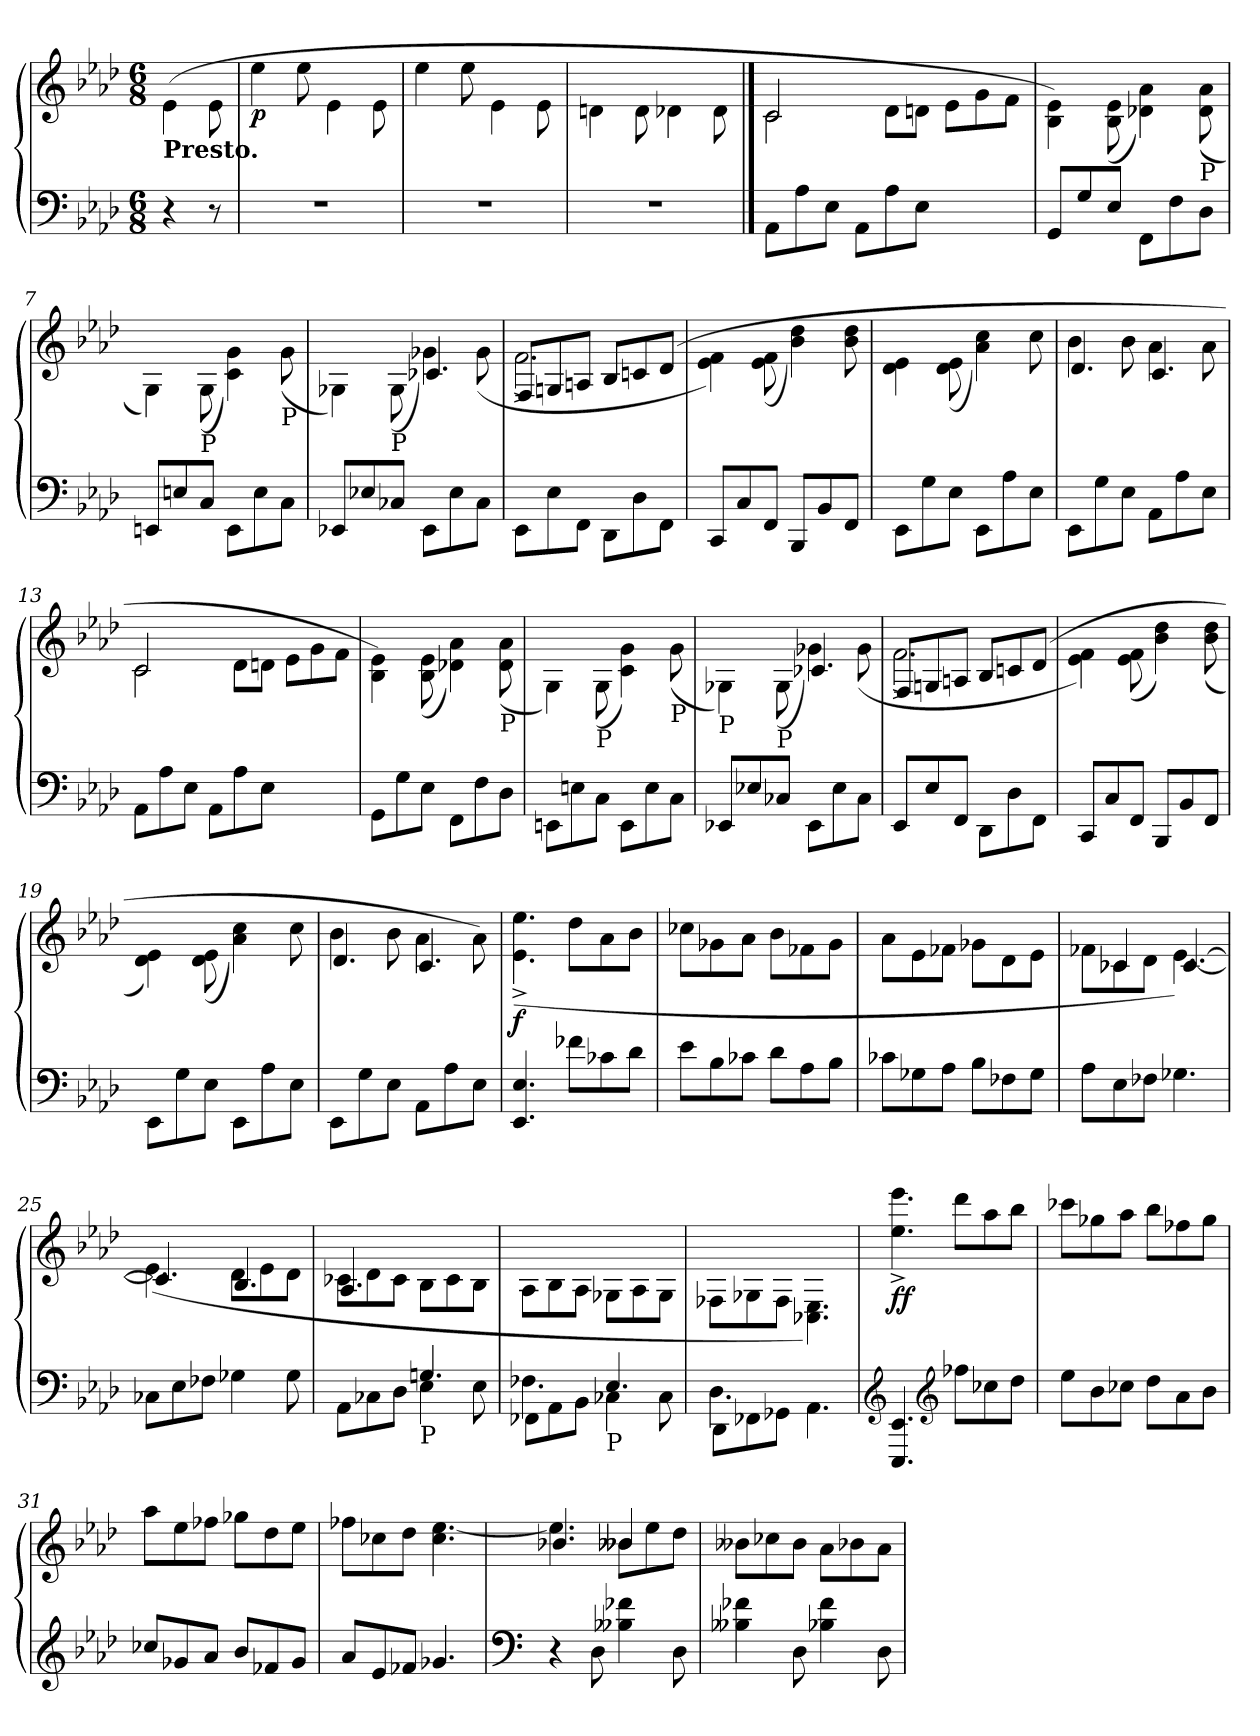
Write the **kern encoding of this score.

**kern	**kern	**dynam
*part1	*part1	*part1
*staff2	*staff1	*staff1/2
*clefF4	*clefG2	*
*k[b-e-a-d-]	*k[b-e-a-d-]	*
*A-:	*A-:	*
*M6/8	*M6/8	*
=1	=1	=1
*	*^	*
!	!LO:TX:b:B:t=Presto.	!	!
4r	4.ryy	(>4e-\	.
8r	.	8e-\	.
=2	=2	=2	=2
!	!	!	!LO:DY:b
2.r	2.ryy	4ee-\	p
.	.	8ee-\	.
.	.	4e-\	.
.	.	8e-\	.
=3	=3	=3	=3
2.rF	2.ryy	4ee-\	.
.	.	8ee-\	.
.	.	4e-\	.
.	.	8e-\	.
=4	=4	=4	=4
2.rF	2.ryy	4dn\	.
.	.	8d\	.
.	.	4d-X\	.
.	.	8d-\	.
==5	==5	==5	==5
*	*	*^	*
8AA-\L	2.ryy	2c\	2c/	.
8A-\	.	.	.	.
8E-\J	.	.	.	.
8AA-\L	.	.	.	.
8A-\	.	8d-\L	4ryy	.
8E-\J	.	8dn\J	.	.
4.ryy	4.ryy	8e-\L	4.ryy	.
.	.	8g\	.	.
.	.	8f\J	.	.
*	*	*v	*v	*
=6	=6	=6	=6
8GG/L	2.ryy	4B-\ 4e-\)	.
8G/	.	.	.
8E-/J	.	(<8B-\ 8e-\	.
8FF\L	.	4d-X\ 4a-\)	.
8F\	.	.	.
!	!	!LO:TX:b:t=P	!
8D-\J	.	(<8d-\ 8a-\	.
=7	=7	=7	=7
8EEn/L	2.ryy	4G\)	.
8En/	.	.	.
!	!	!LO:TX:b:t=P	!
8C/J	.	(<8G\	.
8EE\L	.	4c\ 4g\)	.
8E\	.	.	.
!	!	!LO:TX:b:t=P	!
8C\J	.	(<8g\	.
!!LO:LB:g=z
=8	=8	=8	=8
*	*	*^	*
8EE-X/L	2.ryy	4G-X\)	4.ryy	.
8E-X/	.	.	.	.
!	!	!LO:TX:b:t=P	!	!
8C-X/J	.	(>8G-\	.	.
8EE-\L	.	4g-X\)	4.c-X/	.
8E-\	.	.	.	.
8C-\J	.	(>8g-\	.	.
=9	=9	=9	=9	=9
8EE-\L	2.ryy	2.f^\	8F/L	.
8E-\	.	.	8Gn/	.
8FF\J	.	.	8An/J	.
8DD-\L	.	.	8B-/L	.
8D-\	.	.	8cn/	.
8FF\J	.	.	(>8d-/J	.
*	*	*v	*v	*
=10	=10	=10	=10
8CC/L	2.ryy	4e-\ 4f\)	.
8C/	.	.	.
8FF/J	.	(>8e-\ 8f\	.
8BBB-/L	.	4b-\ 4dd-\)	.
8BB-/	.	.	.
8FF/J	.	8b-\ 8dd-\	.
=11	=11	=11	=11
8EE-\L	2.ryy	4d-\ 4e-\	.
8G\	.	.	.
8E-\J	.	(>8d-\ 8e-\	.
8EE-\L	.	4a-\ 4cc\)	.
8A-\	.	.	.
8E-\J	.	8cc\	.
=12	=12	=12	=12
*	*	*^	*
8EE-\L	2.ryy	4b-\	4.d-/	.
8G\	.	.	.	.
8E-\J	.	8b-\	.	.
8AA-\L	.	4a-\	4.c/	.
8A-\	.	.	.	.
8E-\J	.	8a-\	.	.
!!LO:LB:g=z	!!	!!
=13	=13	=13	=13	=13
8AA-\L	2.ryy	2c\	2c/	.
8A-\	.	.	.	.
8E-\J	.	.	.	.
8AA-\L	.	.	.	.
8A-\	.	8d-\L	4ryy	.
8E-\J	.	8dn\J	.	.
4.ryy	4.ryy	8e-\L	4.ryy	.
.	.	8g\	.	.
.	.	8f\J	.	.
*	*	*v	*v	*
=14	=14	=14	=14
8GG\L	2.ryy	4B-\ 4e-\)	.
8G\	.	.	.
8E-\J	.	(<8B-\ 8e-\	.
8FF\L	.	4d-X\ 4a-\)	.
8F\	.	.	.
!	!	!LO:TX:b:t=P	!
8D-\J	.	(<8d-\ 8a-\	.
=15	=15	=15	=15
8EEn\L	2.ryy	4G\)	.
8En\	.	.	.
!	!	!LO:TX:b:t=P	!
8C\J	.	(<8G\	.
8EE\L	.	4c\ 4g\)	.
8E\	.	.	.
!	!	!LO:TX:b:t=P	!
8C\J	.	(<8g\	.
=16	=16	=16	=16
*	*	*^	*
!	!LO:TX:b:t=P	!	!	!
8EE-X/L	2.ryy	4G-X\)	4.ryy	.
8E-X/	.	.	.	.
!	!	!LO:TX:b:t=P	!	!
8C-X/J	.	(>8G-\	.	.
8EE-\L	.	4g-X\)	4.c-X/	.
8E-\	.	.	.	.
8C-\J	.	(>8g-\	.	.
=17	=17	=17	=17	=17
8EE-/L	2.ryy	2.f^\	8F/L	.
8E-/	.	.	8Gn/	.
8FF/J	.	.	8An/J	.
8DD-\L	.	.	8B-/L	.
8D-\	.	.	8cn/	.
8FF\J	.	.	(>8d-/J	.
*	*	*v	*v	*
!!LO:LB:g=z
=18	=18	=18	=18
8CC/L	2.ryy	4e-\ 4f\)	.
8C/	.	.	.
8FF/J	.	(>8e-\ 8f\	.
8BBB-/L	.	4b-\ 4dd-\)	.
8BB-/	.	.	.
8FF/J	.	(>8b-\ 8dd-\	.
=19	=19	=19	=19
8EE-\L	2.ryy	4d-\ 4e-\)	.
8G\	.	.	.
8E-\J	.	(>8d-\ 8e-\	.
8EE-\L	.	4a-\ 4cc\)	.
8A-\	.	.	.
8E-\J	.	8cc\	.
=20	=20	=20	=20
*	*	*^	*
8EE-\L	2.ryy	4b-\	4.d-/	.
8G\	.	.	.	.
8E-\J	.	8b-\	.	.
8AA-\L	.	4a-\	4.c/	.
8A-\	.	.	.	.
8E-\J	.	8a-\)	.	.
*	*	*v	*v	*
=21	=21	=21	=21
!	!	!	!LO:DY:b
4.EE-/ 4.E-/	2.ryy	(>4.e-\^ 4.ee-\^	f
8f-X\L	.	8dd-\L	.
8c-X\	.	8a-\	.
8d-\J	.	8b-\J	.
=22	=22	=22	=22
8e-\L	2.ryy	8cc-X\L	.
8B-\	.	8g-X\	.
8c-X\J	.	8a-\J	.
8d-\L	.	8b-\L	.
8A-\	.	8f-X\	.
8B-\J	.	8g-\J	.
=23	=23	=23	=23
8c-X\L	2.ryy	8a-\L	.
8G-X\	.	8e-\	.
8A-\J	.	8f-X\J	.
8B-\L	.	8g-X\L	.
8F-X\	.	8d-\	.
8G-\J	.	8e-\J	.
!!LO:LB:g=z
=24	=24	=24	=24
*	*	*^	*
8A-\L	2.ryy	8f-X\L	8ryy	.
8E-\	.	8c-X\	4c-/	.
8F-X\J	.	8d-\J	.	.
4.G-X\	.	[4.e-\)	[4.c-/	.
=25	=25	=25	=25	=25
8C-X\L	2.ryy	(>4.e-\]	4.c-/]	.
8E-\	.	.	.	.
8F-X\J	.	.	.	.
4G-X\	.	8d-\L	4.B-/	.
.	.	8e-\	.	.
8G-\	.	8d-\J	.	.
=26	=26	=26	=26	=26
*^	*	*	*	*
4.ryy	8AA-\L	2.ryy	8c-X\L	4.A-/	.
.	8C-X\	.	8d-\	.	.
.	8D-\J	.	8c-\J	.	.
!LO:TX:b:t=P	!	!	!	!	!
4.Gn/	4E-\	.	8B-\L	4.ryy	.
.	.	.	8c-\	.	.
.	8E-\	.	8B-\J	.	.
*	*	*	*v	*v	*
=27	=27	=27	=27	=27
4.F-X\	8FF-X\L	2.ryy	8A-\L	.
.	8AA-\	.	8B-\	.
.	8BB-\J	.	8A-\J	.
!LO:TX:b:t=P	!	!	!	!
4.E-/	4C-X\	.	8G-X\L	.
.	.	.	8A-\	.
.	8C-\	.	8G-\J	.
=28	=28	=28	=28	=28
4.D-\	8DD-\L	2.ryy	8F-X\L	.
.	8FF-X\	.	8G-X\	.
.	8GG-X\J	.	8F-\J	.
4.ryy	4.AA-\	.	4.C-X\ 4.E-\)	.
!!LO:PB:g=z	!!
=29	=29	=29	=29	=29
!	!	!	!	!LO:DY:b
*v	*v	*	*	*
4.EEE-/ 4.EE-/	2.ryy	4.ee-\^ 4.eee-\^	ff
*clefG2	*	*	*
8ff-X\L	.	8ddd-\L	.
8cc-X\	.	8aa-\	.
8dd-\J	.	8bb-\J	.
=30	=30	=30	=30
8ee-\L	2.ryy	8ccc-X\L	.
8b-\	.	8gg-X\	.
8cc-X\J	.	8aa-\J	.
8dd-\L	.	8bb-\L	.
8a-\	.	8ff-X\	.
8b-\J	.	8gg-\J	.
=31	=31	=31	=31
8cc-X/L	2.ryy	8aa-\L	.
8g-X/	.	8ee-\	.
8a-/J	.	8ff-X\J	.
8b-/L	.	8gg-X\L	.
8f-X/	.	8dd-\	.
8g-/J	.	8ee-\J	.
=32	=32	=32	=32
8a-/L	2.ryy	8ff-X\L	.
8e-/	.	8cc-X\	.
8f-X/J	.	8dd-\J	.
4.g-X/	.	4.cc-\ [4.ee-\	.
*	*v	*v	*
=33	=33	=33
*clefF4	*	*
*	*^	*
*	*	*^	*
4r	2.ryy	4.ee-\]	4.b-X/	.
8D-\	.	.	.	.
4B--X\ 4f-X\	.	8b--X\L	4b--/	.
.	.	8ee-\	.	.
8D-\	.	8dd-\J	8ryy	.
*	*	*v	*v	*
!!LO:LB:g=z
=34	=34	=34	=34
4B--X\ 4f-X\	2.ryy	8b--X\L	.
.	.	8cc-X\	.
8D-\	.	8b--\J	.
4B-X\ 4f-\	.	8a-\L	.
.	.	8b-X\	.
8D-\	.	8a-\J	.
*	*v	*v	*
=	=	=
*-	*-	*-
